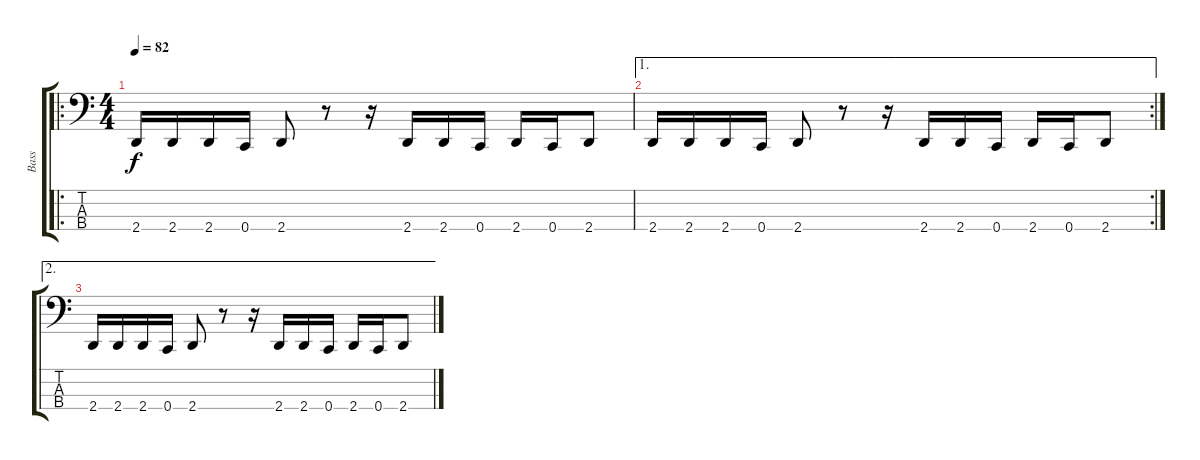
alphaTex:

\track ("Bass" "Bass") {instrument electricbassfinger}
\staff {score tabs}
\tuning (F2 C2 G1 C1) {hide}
\ro
\ts (4 4)
\tempo 82
\clef f4
\ks c
2.4.16{dy f} 2.4.16 2.4.16 0.4.16 2.4.8 r.8 r.16 2.4.16 2.4.16 0.4.16 2.4.16 0.4.16 2.4.8 |
\ae 1
\rc 2
2.4.16 2.4.16 2.4.16 0.4.16 2.4.8 r.8 r.16 2.4.16 2.4.16 0.4.16 2.4.16 0.4.16 2.4.8 |
\ae 2
2.4.16 2.4.16 2.4.16 0.4.16 2.4.8 r.8 r.16 2.4.16 2.4.16 0.4.16 2.4.16 0.4.16 2.4.8
